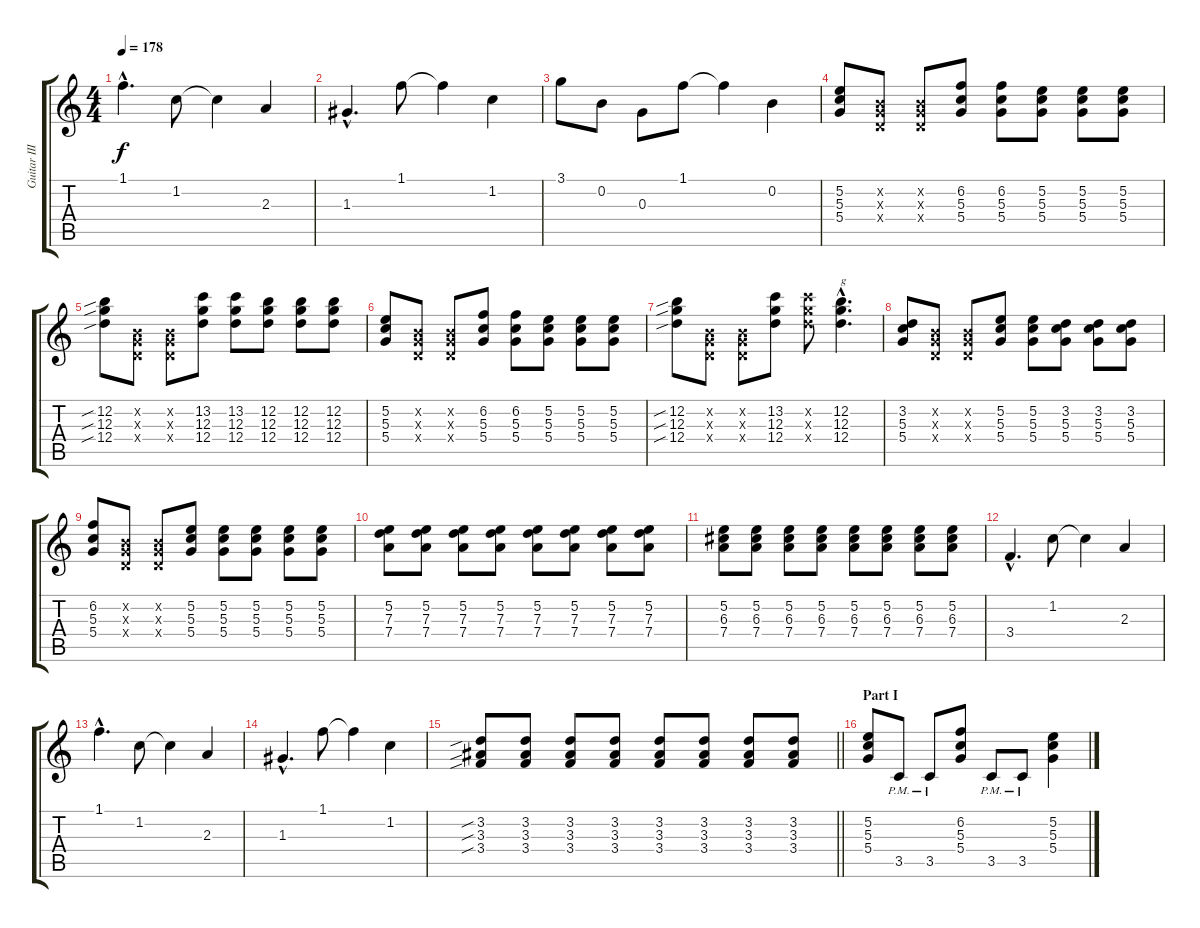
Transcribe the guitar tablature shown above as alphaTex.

\track ("Guitar III (Daita)" "Guitar III") {instrument distortionguitar}
\staff {score tabs}
\tuning (E4 B3 G3 D3 A2 E2) {hide}
\ts (4 4)
\tempo 178
\clef g2
\ks c
1.1{hac}.4{d dy f} 1.2.8 1.2{t}.4 2.3.4 |
1.3{hac}.4{d} 1.1.8 1.1{t}.4 1.2.4 |
3.1.8 0.2.8 0.3.8 1.1.8 1.1{t}.4 0.2.4 |
(5.2 5.3 5.4).8 (0.2{x} 0.3{x} 0.4{x}).8 (0.2{x} 0.3{x} 0.4{x}).8 (6.2 5.3 5.4).8 (6.2 5.3 5.4).8 (5.2 5.3 5.4).8 (5.2 5.3 5.4).8 (5.2 5.3 5.4).8 |
(12.2{sib} 12.3{sib} 12.4{sib}).8 (0.2{x} 0.3{x} 0.4{x}).8 (0.2{x} 0.3{x} 0.4{x}).8 (13.2 12.3 12.4).8 (13.2 12.3 12.4).8 (12.2 12.3 12.4).8 (12.2 12.3 12.4).8 (12.2 12.3 12.4).8 |
(5.2 5.3 5.4).8 (0.2{x} 0.3{x} 0.4{x}).8 (0.2{x} 0.3{x} 0.4{x}).8 (6.2 5.3 5.4).8 (6.2 5.3 5.4).8 (5.2 5.3 5.4).8 (5.2 5.3 5.4).8 (5.2 5.3 5.4).8 |
(12.2{sib} 12.3{sib} 12.4{sib}).8 (0.2{x} 0.3{x} 0.4{x}).8 (0.2{x} 0.3{x} 0.4{x}).8 (13.2 12.3 12.4).8 (13.2{x} 12.3{x} 12.4{x}).8 (12.2{hac} 12.3{hac} 12.4{hac}).4{d txt "g"} |
(3.2 5.3 5.4).8 (0.2{x} 0.3{x} 0.4{x}).8 (0.2{x} 0.3{x} 0.4{x}).8 (5.2 5.3 5.4).8 (5.2 5.3 5.4).8 (3.2 5.3 5.4).8 (3.2 5.3 5.4).8 (3.2 5.3 5.4).8 |
(6.2 5.3 5.4).8 (0.2{x} 0.3{x} 0.4{x}).8 (0.2{x} 0.3{x} 0.4{x}).8 (5.2 5.3 5.4).8 (5.2 5.3 5.4).8 (5.2 5.3 5.4).8 (5.2 5.3 5.4).8 (5.2 5.3 5.4).8 |
(5.2 7.3 7.4).8 (5.2 7.3 7.4).8 (5.2 7.3 7.4).8 (5.2 7.3 7.4).8 (5.2 7.3 7.4).8 (5.2 7.3 7.4).8 (5.2 7.3 7.4).8 (5.2 7.3 7.4).8 |
(5.2 6.3 7.4).8 (5.2 6.3 7.4).8 (5.2 6.3 7.4).8 (5.2 6.3 7.4).8 (5.2 6.3 7.4).8 (5.2 6.3 7.4).8 (5.2 6.3 7.4).8 (5.2 6.3 7.4).8 |
3.4{hac}.4{d} 1.2.8 1.2{t}.4 2.3.4 |
1.1{hac}.4{d} 1.2.8 1.2{t}.4 2.3.4 |
1.3{hac}.4{d} 1.1.8 1.1{t}.4 1.2.4 |
\barLineRight lightlight
(3.2{sib} 3.3{sib} 3.4{sib}).8 (3.2 3.3 3.4).8 (3.2 3.3 3.4).8 (3.2 3.3 3.4).8 (3.2 3.3 3.4).8 (3.2 3.3 3.4).8 (3.2 3.3 3.4).8 (3.2 3.3 3.4).8 |
\section ("" "Part I")
(5.2 5.3 5.4).8 3.5{pm}.8 3.5{pm}.8 (6.2 5.3 5.4).8 3.5{pm}.8 3.5{pm}.8 (5.2 5.3 5.4).4
